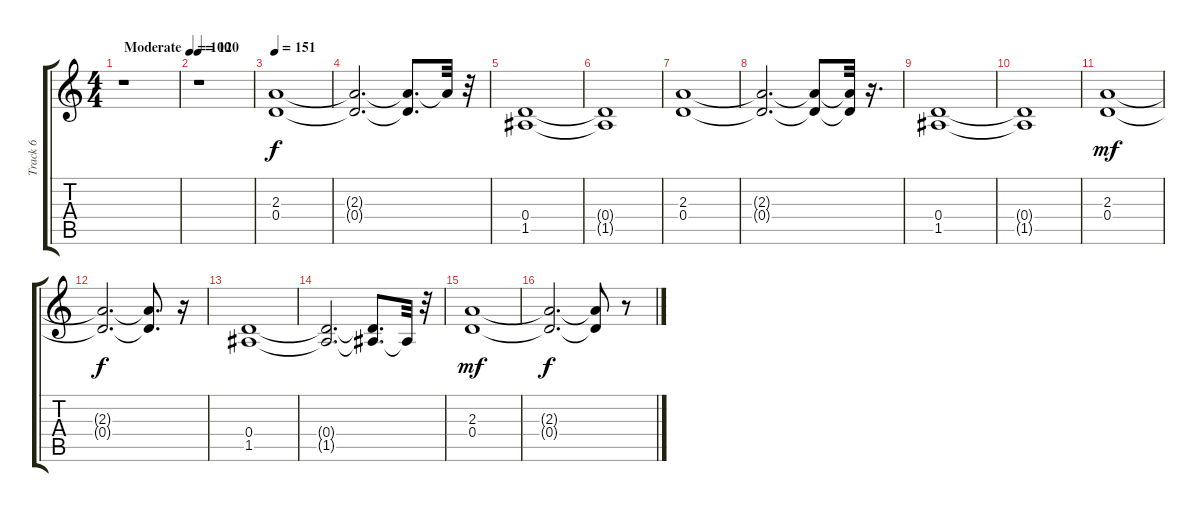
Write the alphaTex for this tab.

\track ("Track 6" "Track 6") {instrument distortionguitar}
\staff {score tabs}
\tuning (E4 B3 G3 D3 A2 E2) {hide}
\ts (4 4)
\tempo (100 "Moderate")
\clef g2
\ks c
r.1{dy f instrument distortionguitar} |
\tempo 120
r.1 |
\tempo 151
(2.3 0.4).1 |
(2.3{t} 0.4{t}).2{d} (2.3{t} 0.4{t}).8{d} 2.3{t}.32 r.32 |
(0.4 1.5).1 |
(0.4{t} 1.5{t}).1 |
(2.3 0.4).1 |
(2.3{t} 0.4{t}).2{d} (2.3{t} 0.4{t}).8 (2.3{t} 0.4{t}).32 r.16{d} |
(0.4 1.5).1 |
(0.4{t} 1.5{t}).1 |
(2.3 0.4).1{dy mf} |
(2.3{t} 0.4{t}).2{d dy f} (2.3{t} 0.4{t}).8{d} r.16 |
(0.4 1.5).1 |
(0.4{t} 1.5{t}).2{d} (0.4{t} 1.5{t}).8{d} 1.5{t}.32 r.32 |
(2.3 0.4).1{dy mf} |
(2.3{t} 0.4{t}).2{d dy f} (2.3{t} 0.4{t}).8 r.8
